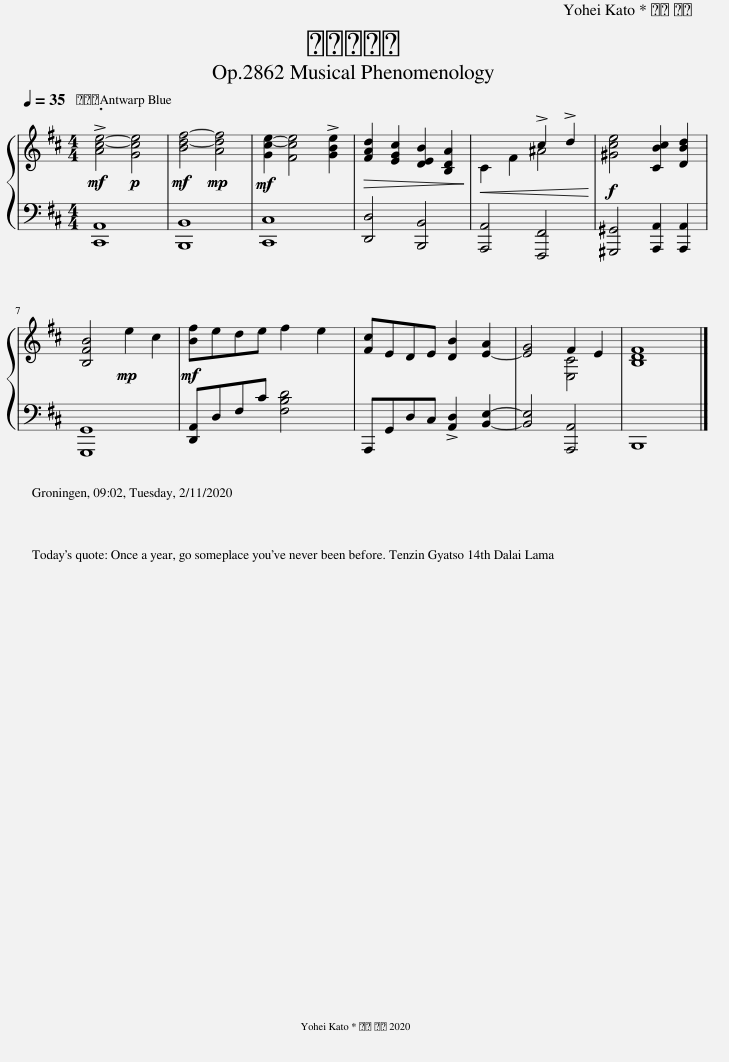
X:1
%%score { ( 1 3 ) | 2 }
L:1/8
Q:1/4=35
M:4/4
I:linebreak $
K:D
V:1 treble
V:3 treble
V:2 bass
V:1
!mf! !>![Ac-e-]4!p! [Gce]4 |!mf! [Bd-f-]4!mp! [Adf]4 |!mf! [Gc-e-]2 [Fce]4 !>![GBe]2 |!>(! [FAd]2 [EGc]2 [DEB]2 [B,DA]2!>)! |!<(! C2 F2 ^A4!<)! | %5
!f! [^Gce]4 [CBc]2 [DBd]2 |$ [B,FB]4!mp! e2 c2 |!mf! [Bf]ede f2 e2 | [Fc]EDE [DB]2 [E-A]2 | [EG]4 F2 E2 | %10
 [B,DF]8 |] %11
V:2
 [C,,A,,]8 | [B,,,B,,]8 | [C,,C,]8 | [D,,D,]4 [B,,,B,,]4 | [A,,,A,,]4 [F,,,F,,]4 | %5
 [^G,,,^G,,]4 [A,,,A,,]2 [A,,,A,,]2 |$ [G,,,G,,]8 | [D,,A,,]D,F,C [F,B,D]4 | A,,,G,,D,C, !>![A,,D,]2 [B,,E,]2- | [B,,E,]4 [A,,,A,,]4 | %10
 B,,,8 |] %11
V:3
 x8 | x8 | x8 | x8 | x4 !>!c2 !>!d2 | %5
 x8 |$ x8 | x8 | x8 | x4 [E,C]4 | %10
 x8 |] %11
